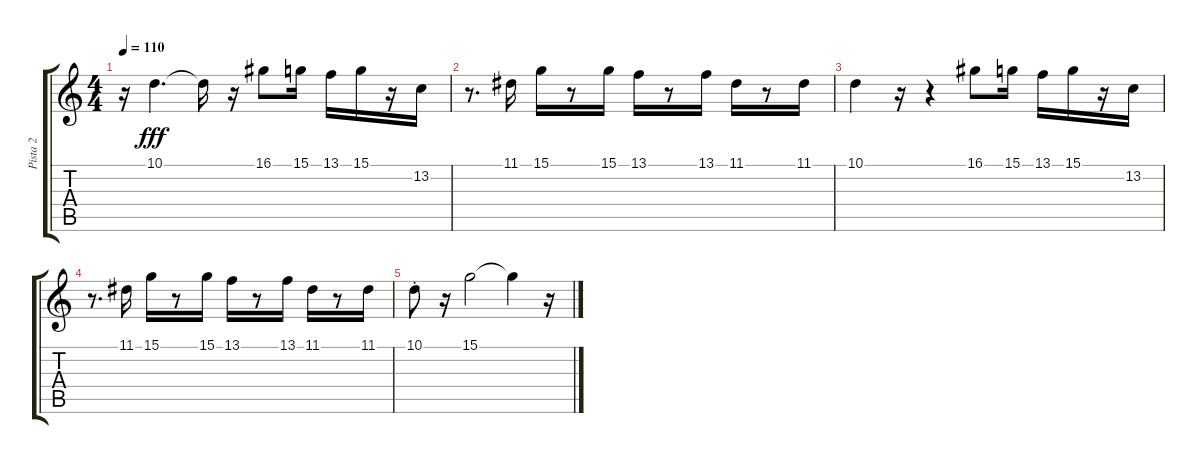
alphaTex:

\track ("Pista 2" "Pista 2") {instrument trumpet}
\staff {score tabs}
\tuning (E4 B3 G3 D3 A2 E2) {hide}
\ts (4 4)
\tempo 110
\clef g2
\ks c
r.16{dy fff} 10.1.4{d} 10.1{t}.16 r.16 16.1.8 15.1.16 13.1.16 15.1.16 r.16 13.2.16 |
r.8{d} 11.1.16 15.1.16 r.8 15.1.16 13.1.16 r.8 13.1.16 11.1.16 r.8 11.1.16 |
10.1.4 r.16 r.4 16.1.8 15.1.16 13.1.16 15.1.16 r.16 13.2.16 |
r.8{d} 11.1.16 15.1.16 r.8 15.1.16 13.1.16 r.8 13.1.16 11.1.16 r.8 11.1.16 |
10.1{st}.8 r.16 15.1.2 15.1{t}.4 r.16
